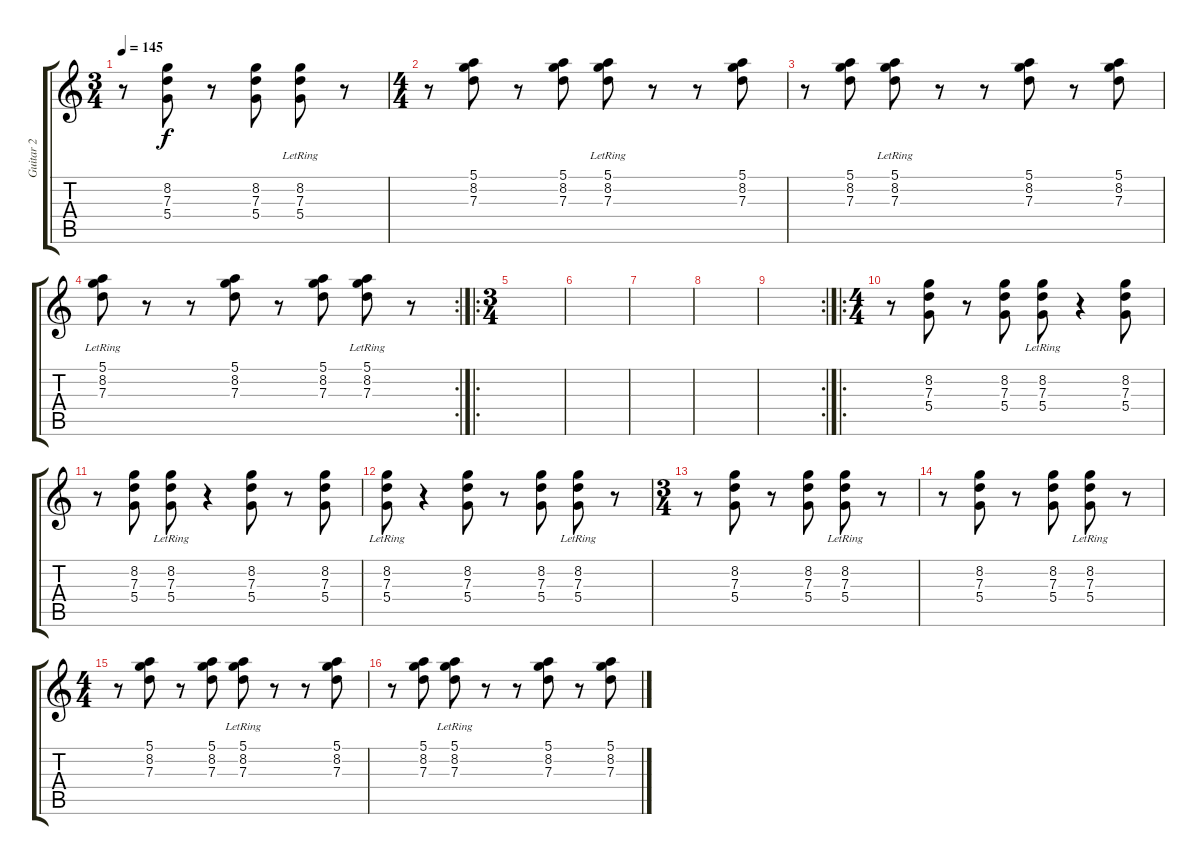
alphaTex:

\track ("Guitar 2" "Guitar 2") {instrument electricguitarclean}
\staff {score tabs}
\tuning (E4 B3 G3 D3 A2 D2) {hide}
\ts (3 4)
\tempo 145
\clef g2
\ks c
r.8{dy f} (8.2 7.3 5.4).8 r.8 (8.2 7.3 5.4).8 (8.2{lr} 7.3{lr} 5.4{lr}).8 r.8 |
\ts (4 4)
r.8 (5.1 8.2 7.3).8 r.8 (5.1 8.2 7.3).8 (5.1{lr} 8.2{lr} 7.3{lr}).8 r.8 r.8 (5.1 8.2 7.3).8 |
r.8 (5.1 8.2 7.3).8 (5.1{lr} 8.2{lr} 7.3{lr}).8 r.8 r.8 (5.1 8.2 7.3).8 r.8 (5.1 8.2 7.3).8 |
\rc 2
(5.1{lr} 8.2{lr} 7.3{lr}).8 r.8 r.8 (5.1 8.2 7.3).8 r.8 (5.1 8.2 7.3).8 (5.1{lr} 8.2{lr} 7.3{lr}).8 r.8 |
\ro
\ts (3 4)
|
|
|
|
\rc 2
|
\ro
\ts (4 4)
r.8 (8.2 7.3 5.4).8 r.8 (8.2 7.3 5.4).8 (8.2{lr} 7.3{lr} 5.4{lr}).8 r.4 (8.2 7.3 5.4).8 |
r.8 (8.2 7.3 5.4).8 (8.2{lr} 7.3{lr} 5.4{lr}).8 r.4 (8.2 7.3 5.4).8 r.8 (8.2 7.3 5.4).8 |
(8.2{lr} 7.3{lr} 5.4{lr}).8 r.4 (8.2 7.3 5.4).8 r.8 (8.2 7.3 5.4).8 (8.2{lr} 7.3{lr} 5.4{lr}).8 r.8 |
\ts (3 4)
r.8 (8.2 7.3 5.4).8 r.8 (8.2 7.3 5.4).8 (8.2{lr} 7.3{lr} 5.4{lr}).8 r.8 |
r.8 (8.2 7.3 5.4).8 r.8 (8.2 7.3 5.4).8 (8.2{lr} 7.3{lr} 5.4{lr}).8 r.8 |
\ts (4 4)
r.8 (5.1 8.2 7.3).8 r.8 (5.1 8.2 7.3).8 (5.1{lr} 8.2{lr} 7.3{lr}).8 r.8 r.8 (5.1 8.2 7.3).8 |
r.8 (5.1 8.2 7.3).8 (5.1{lr} 8.2{lr} 7.3{lr}).8 r.8 r.8 (5.1 8.2 7.3).8 r.8 (5.1 8.2 7.3).8
